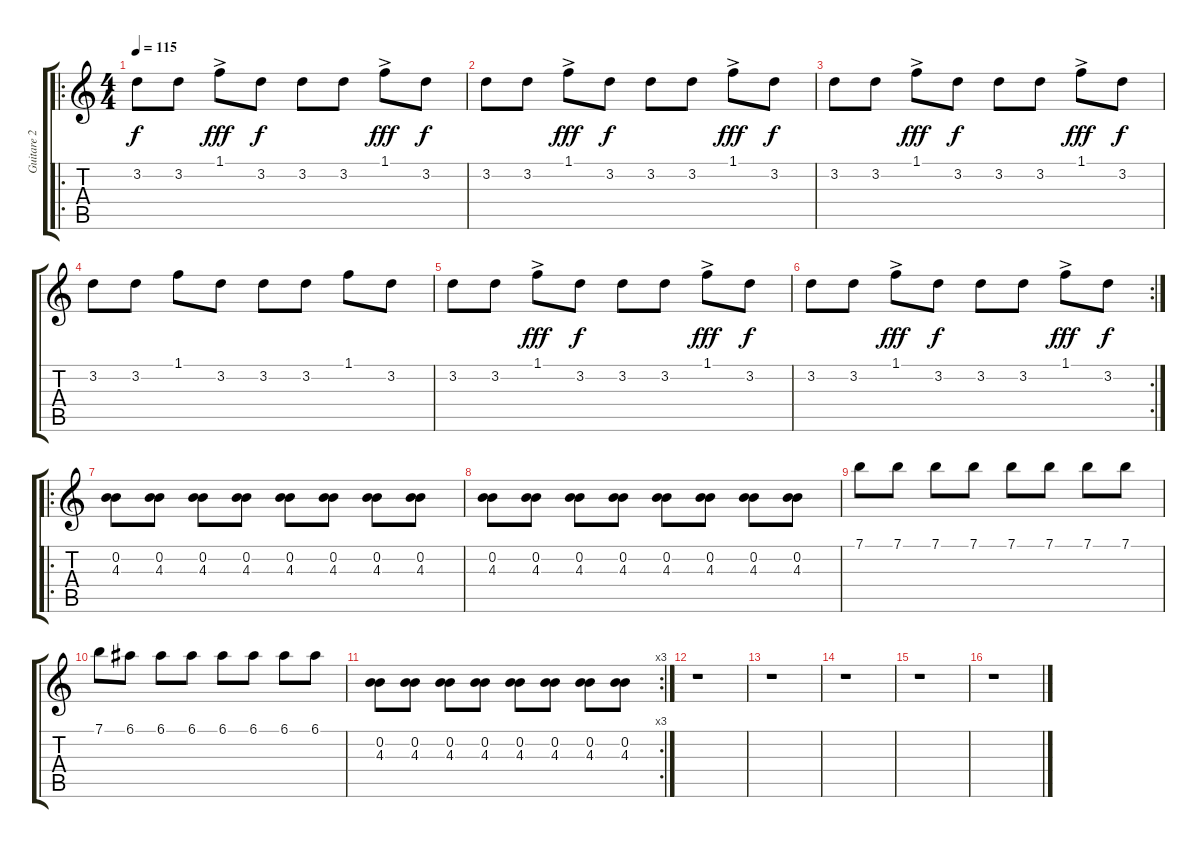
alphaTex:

\track ("Guitare 2" "Guitare 2") {instrument electricguitarjazz}
\staff {score tabs}
\tuning (E4 B3 G3 D3 A2 D2) {hide}
\ro
\ts (4 4)
\tempo 115
\clef g2
\ks c
3.2.8{dy f} 3.2.8 1.1{ac}.8{dy fff} 3.2.8{dy f} 3.2.8 3.2.8 1.1{ac}.8{dy fff} 3.2.8{dy f} |
3.2.8 3.2.8 1.1{ac}.8{dy fff} 3.2.8{dy f} 3.2.8 3.2.8 1.1{ac}.8{dy fff} 3.2.8{dy f} |
3.2.8 3.2.8 1.1{ac}.8{dy fff} 3.2.8{dy f} 3.2.8 3.2.8 1.1{ac}.8{dy fff} 3.2.8{dy f} |
3.2.8 3.2.8 1.1.8 3.2.8 3.2.8 3.2.8 1.1.8 3.2.8 |
3.2.8 3.2.8 1.1{ac}.8{dy fff} 3.2.8{dy f} 3.2.8 3.2.8 1.1{ac}.8{dy fff} 3.2.8{dy f} |
\rc 2
3.2.8 3.2.8 1.1{ac}.8{dy fff} 3.2.8{dy f} 3.2.8 3.2.8 1.1{ac}.8{dy fff} 3.2.8{dy f} |
\ro
(0.2 4.3).8{volume 13} (0.2 4.3).8 (0.2 4.3).8 (0.2 4.3).8 (0.2 4.3).8 (0.2 4.3).8 (0.2 4.3).8 (0.2 4.3).8 |
(0.2 4.3).8 (0.2 4.3).8 (0.2 4.3).8 (0.2 4.3).8 (0.2 4.3).8 (0.2 4.3).8 (0.2 4.3).8 (0.2 4.3).8 |
7.1.8 7.1.8 7.1.8 7.1.8 7.1.8 7.1.8 7.1.8 7.1.8 |
7.1.8 6.1.8 6.1.8 6.1.8 6.1.8 6.1.8 6.1.8 6.1.8 |
\rc 3
(0.2 4.3).8 (0.2 4.3).8 (0.2 4.3).8 (0.2 4.3).8 (0.2 4.3).8 (0.2 4.3).8 (0.2 4.3).8 (0.2 4.3).8 |
r.1 |
r.1 |
r.1 |
r.1 |
r.1
